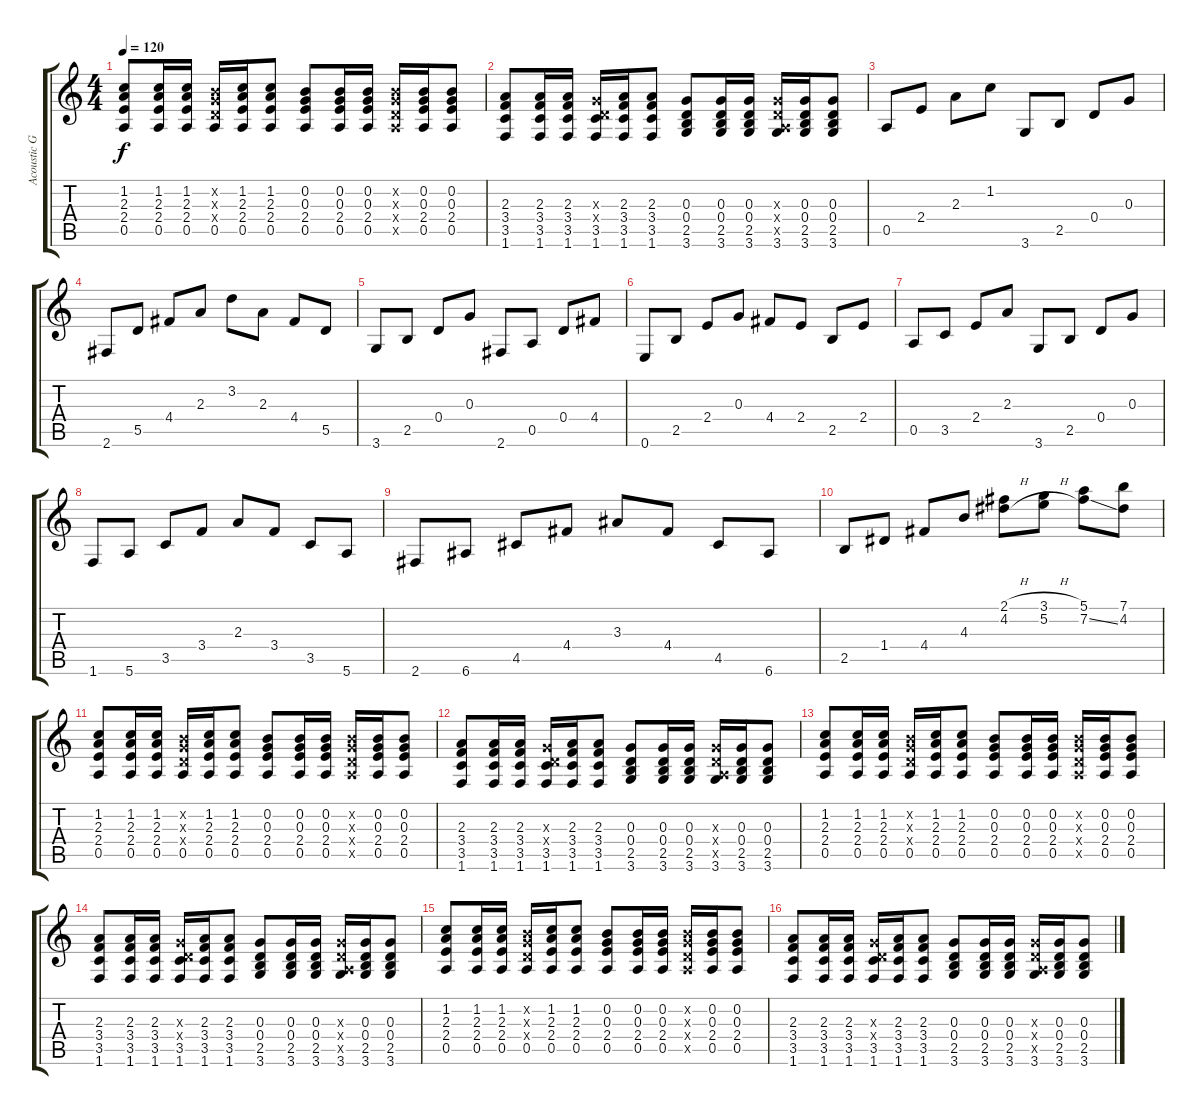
\track ("Acoustic Guitar" "Acoustic G") {instrument acousticguitarsteel}
\staff {score tabs}
\tuning (E4 B3 G3 D3 A2 E2) {hide}
\ts (4 4)
\tempo 120
\clef g2
\ks c
(1.2 2.3 2.4 0.5).8{dy f} (1.2 2.3 2.4 0.5).16 (1.2 2.3 2.4 0.5).16 (0.2{x} 0.3{x} 0.4{x} 0.5).16 (1.2 2.3 2.4 0.5).16 (1.2 2.3 2.4 0.5).8 (0.2 0.3 2.4 0.5).8 (0.2 0.3 2.4 0.5).16 (0.2 0.3 2.4 0.5).16 (0.2{x} 0.3{x} 0.4{x} 0.5{x}).16 (0.2 0.3 2.4 0.5).16 (0.2 0.3 2.4 0.5).8 |
(2.3 3.4 3.5 1.6).8 (2.3 3.4 3.5 1.6).16 (2.3 3.4 3.5 1.6).16 (0.3{x} 0.4{x} 3.5 1.6).16 (2.3 3.4 3.5 1.6).16 (2.3 3.4 3.5 1.6).8 (0.3 0.4 2.5 3.6).8 (0.3 0.4 2.5 3.6).16 (0.3 0.4 2.5 3.6).16 (0.3{x} 0.4{x} 0.5{x} 3.6).16 (0.3 0.4 2.5 3.6).16 (0.3 0.4 2.5 3.6).8 |
0.5.8 2.4.8 2.3.8 1.2.8 3.6.8 2.5.8 0.4.8 0.3.8 |
2.6.8 5.5.8 4.4.8 2.3.8 3.2.8 2.3.8 4.4.8 5.5.8 |
3.6.8 2.5.8 0.4.8 0.3.8 2.6.8 0.5.8 0.4.8 4.4.8 |
0.6.8 2.5.8 2.4.8 0.3.8 4.4.8 2.4.8 2.5.8 2.4.8 |
0.5.8 3.5.8 2.4.8 2.3.8 3.6.8 2.5.8 0.4.8 0.3.8 |
1.6.8 5.6.8 3.5.8 3.4.8 2.3.8 3.4.8 3.5.8 5.6.8 |
2.6.8 6.6.8 4.5.8 4.4.8 3.3.8 4.4.8 4.5.8 6.6.8 |
2.5.8 1.4.8 4.4.8 4.3.8 (2.1{h} 4.2{h}).8 (3.1{h} 5.2{h}).8 (5.1 7.2{ss}).8 (7.1 4.2).8 |
(1.2 2.3 2.4 0.5).8 (1.2 2.3 2.4 0.5).16 (1.2 2.3 2.4 0.5).16 (0.2{x} 0.3{x} 0.4{x} 0.5).16 (1.2 2.3 2.4 0.5).16 (1.2 2.3 2.4 0.5).8 (0.2 0.3 2.4 0.5).8 (0.2 0.3 2.4 0.5).16 (0.2 0.3 2.4 0.5).16 (0.2{x} 0.3{x} 0.4{x} 0.5{x}).16 (0.2 0.3 2.4 0.5).16 (0.2 0.3 2.4 0.5).8 |
(2.3 3.4 3.5 1.6).8 (2.3 3.4 3.5 1.6).16 (2.3 3.4 3.5 1.6).16 (0.3{x} 0.4{x} 3.5 1.6).16 (2.3 3.4 3.5 1.6).16 (2.3 3.4 3.5 1.6).8 (0.3 0.4 2.5 3.6).8 (0.3 0.4 2.5 3.6).16 (0.3 0.4 2.5 3.6).16 (0.3{x} 0.4{x} 0.5{x} 3.6).16 (0.3 0.4 2.5 3.6).16 (0.3 0.4 2.5 3.6).8 |
(1.2 2.3 2.4 0.5).8 (1.2 2.3 2.4 0.5).16 (1.2 2.3 2.4 0.5).16 (0.2{x} 0.3{x} 0.4{x} 0.5).16 (1.2 2.3 2.4 0.5).16 (1.2 2.3 2.4 0.5).8 (0.2 0.3 2.4 0.5).8 (0.2 0.3 2.4 0.5).16 (0.2 0.3 2.4 0.5).16 (0.2{x} 0.3{x} 0.4{x} 0.5{x}).16 (0.2 0.3 2.4 0.5).16 (0.2 0.3 2.4 0.5).8 |
(2.3 3.4 3.5 1.6).8 (2.3 3.4 3.5 1.6).16 (2.3 3.4 3.5 1.6).16 (0.3{x} 0.4{x} 3.5 1.6).16 (2.3 3.4 3.5 1.6).16 (2.3 3.4 3.5 1.6).8 (0.3 0.4 2.5 3.6).8 (0.3 0.4 2.5 3.6).16 (0.3 0.4 2.5 3.6).16 (0.3{x} 0.4{x} 0.5{x} 3.6).16 (0.3 0.4 2.5 3.6).16 (0.3 0.4 2.5 3.6).8 |
(1.2 2.3 2.4 0.5).8 (1.2 2.3 2.4 0.5).16 (1.2 2.3 2.4 0.5).16 (0.2{x} 0.3{x} 0.4{x} 0.5).16 (1.2 2.3 2.4 0.5).16 (1.2 2.3 2.4 0.5).8 (0.2 0.3 2.4 0.5).8 (0.2 0.3 2.4 0.5).16 (0.2 0.3 2.4 0.5).16 (0.2{x} 0.3{x} 0.4{x} 0.5{x}).16 (0.2 0.3 2.4 0.5).16 (0.2 0.3 2.4 0.5).8 |
(2.3 3.4 3.5 1.6).8 (2.3 3.4 3.5 1.6).16 (2.3 3.4 3.5 1.6).16 (0.3{x} 0.4{x} 3.5 1.6).16 (2.3 3.4 3.5 1.6).16 (2.3 3.4 3.5 1.6).8 (0.3 0.4 2.5 3.6).8 (0.3 0.4 2.5 3.6).16 (0.3 0.4 2.5 3.6).16 (0.3{x} 0.4{x} 0.5{x} 3.6).16 (0.3 0.4 2.5 3.6).16 (0.3 0.4 2.5 3.6).8
